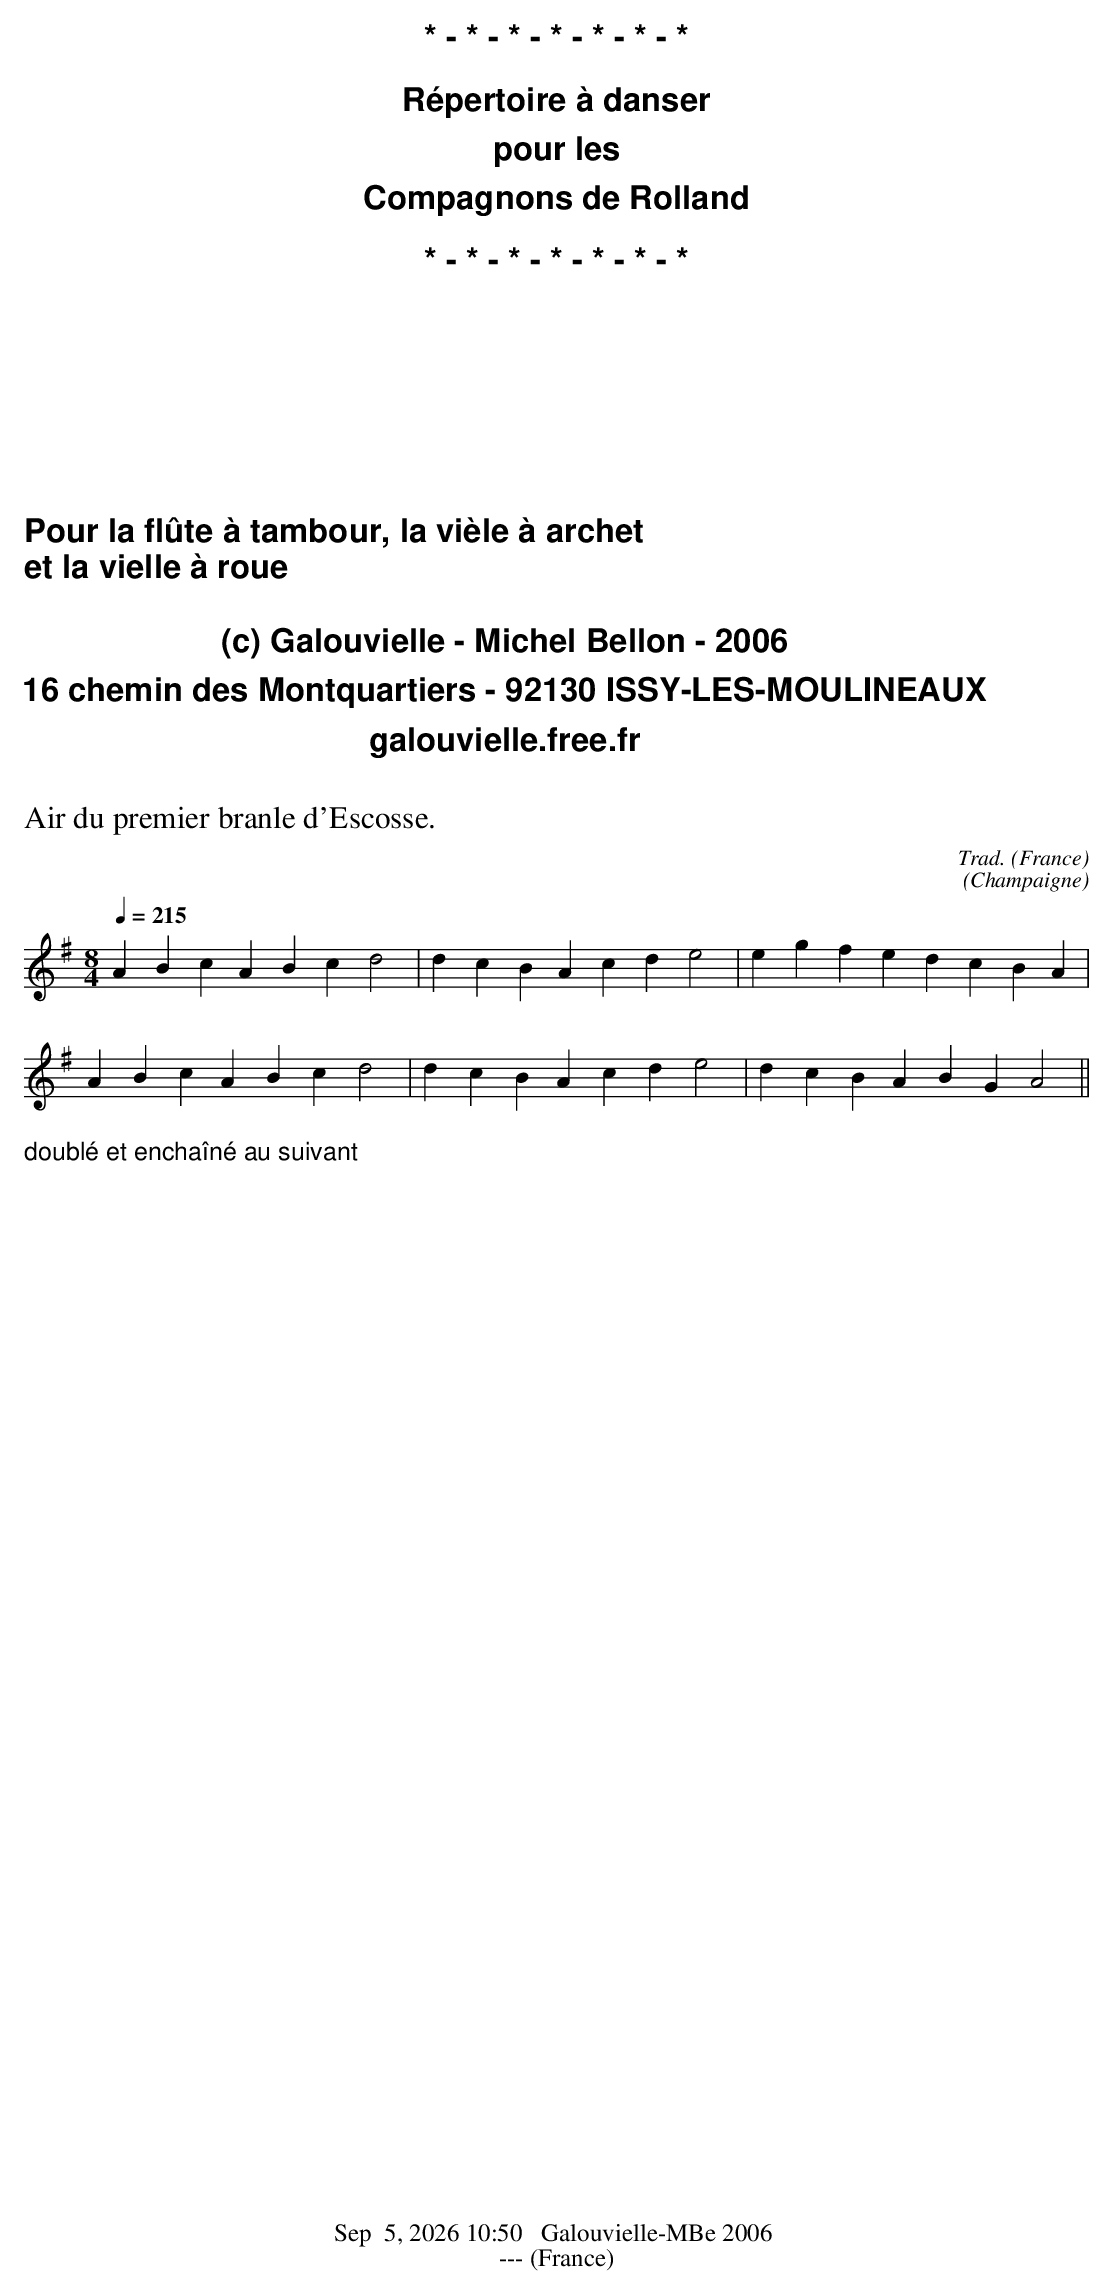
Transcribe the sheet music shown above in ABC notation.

X:1
T:Air du premier branle d'Escosse.
C:Trad.
O:France
M:8/4
L:1/4
Q:1/4=215
K:Gmaj
ABcA Bcd2 | dcBA cde2 | egfe dcBA |
ABcA Bcd2 | dcBA cde2 | dcBA BGA2 ||


%%begintext
doublé et enchaîné au suivant
